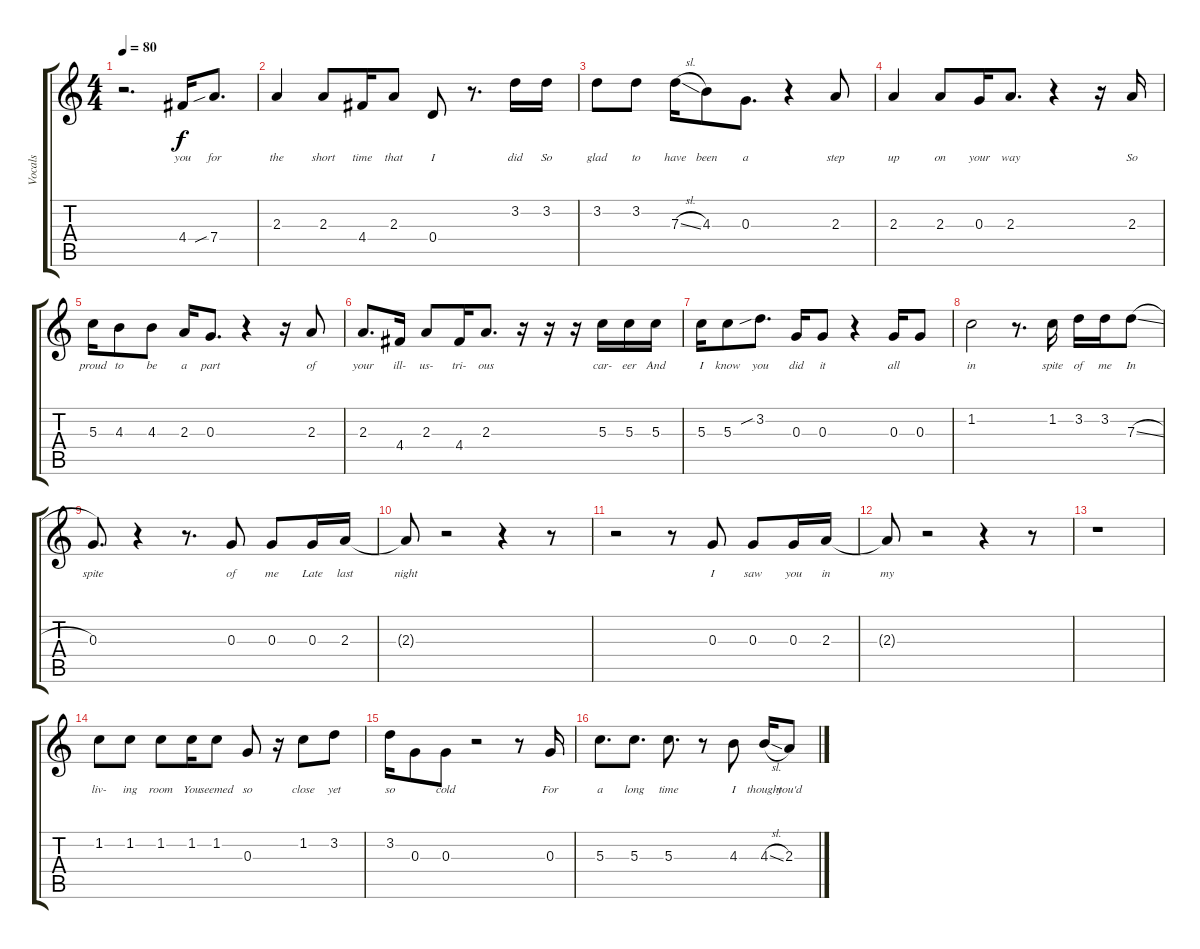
\track ("Vocals" "Vocals") {instrument overdrivenguitar}
\staff {score tabs}
\tuning (E4 B3 G3 D3 A2 E2) {hide}
\ts (4 4)
\tempo 80
\clef g2
\ks c
r.2{d dy f} 4.4.16{lyrics (0 "you") lyrics (1 "") lyrics (2 "") lyrics (3 "") lyrics (4 "")} 7.4{sib}.8{d lyrics (0 "for") lyrics (1 "") lyrics (2 "") lyrics (3 "") lyrics (4 "")} |
2.3.4{lyrics (0 "the") lyrics (1 "") lyrics (2 "") lyrics (3 "") lyrics (4 "")} 2.3.8{lyrics (0 "short") lyrics (1 "") lyrics (2 "") lyrics (3 "") lyrics (4 "")} 4.4.16{lyrics (0 "time") lyrics (1 "") lyrics (2 "") lyrics (3 "") lyrics (4 "")} 2.3.8{lyrics (0 "that") lyrics (1 "") lyrics (2 "") lyrics (3 "") lyrics (4 "")} 0.4.8{lyrics (0 "I") lyrics (1 "") lyrics (2 "") lyrics (3 "") lyrics (4 "")} r.8{d} 3.2.16{lyrics (0 "did") lyrics (1 "") lyrics (2 "") lyrics (3 "") lyrics (4 "")} 3.2.16{lyrics (0 "So") lyrics (1 "") lyrics (2 "") lyrics (3 "") lyrics (4 "")} |
3.2.8{lyrics (0 "glad") lyrics (1 "") lyrics (2 "") lyrics (3 "") lyrics (4 "")} 3.2.8{lyrics (0 "to") lyrics (1 "") lyrics (2 "") lyrics (3 "") lyrics (4 "")} 7.3{sl}.16{lyrics (0 "have") lyrics (1 "") lyrics (2 "") lyrics (3 "") lyrics (4 "")} 4.3.8{lyrics (0 "been") lyrics (1 "") lyrics (2 "") lyrics (3 "") lyrics (4 "")} 0.3.8{d lyrics (0 "a") lyrics (1 "") lyrics (2 "") lyrics (3 "") lyrics (4 "")} r.4 2.3.8{lyrics (0 "step") lyrics (1 "") lyrics (2 "") lyrics (3 "") lyrics (4 "")} |
2.3.4{lyrics (0 "up") lyrics (1 "") lyrics (2 "") lyrics (3 "") lyrics (4 "")} 2.3.8{lyrics (0 "on") lyrics (1 "") lyrics (2 "") lyrics (3 "") lyrics (4 "")} 0.3.16{lyrics (0 "your") lyrics (1 "") lyrics (2 "") lyrics (3 "") lyrics (4 "")} 2.3.8{d lyrics (0 "way") lyrics (1 "") lyrics (2 "") lyrics (3 "") lyrics (4 "")} r.4 r.16 2.3.16{lyrics (0 "So") lyrics (1 "") lyrics (2 "") lyrics (3 "") lyrics (4 "")} |
5.3.16{lyrics (0 "proud") lyrics (1 "") lyrics (2 "") lyrics (3 "") lyrics (4 "")} 4.3.8{lyrics (0 "to") lyrics (1 "") lyrics (2 "") lyrics (3 "") lyrics (4 "")} 4.3.8{lyrics (0 "be") lyrics (1 "") lyrics (2 "") lyrics (3 "") lyrics (4 "")} 2.3.16{lyrics (0 "a") lyrics (1 "") lyrics (2 "") lyrics (3 "") lyrics (4 "")} 0.3.8{d lyrics (0 "part") lyrics (1 "") lyrics (2 "") lyrics (3 "") lyrics (4 "")} r.4 r.16 2.3.8{lyrics (0 "of") lyrics (1 "") lyrics (2 "") lyrics (3 "") lyrics (4 "")} |
2.3.8{d lyrics (0 "your") lyrics (1 "") lyrics (2 "") lyrics (3 "") lyrics (4 "")} 4.4.16{lyrics (0 "ill-") lyrics (1 "") lyrics (2 "") lyrics (3 "") lyrics (4 "")} 2.3.8{lyrics (0 "us-") lyrics (1 "") lyrics (2 "") lyrics (3 "") lyrics (4 "")} 4.4.16{lyrics (0 "tri-") lyrics (1 "") lyrics (2 "") lyrics (3 "") lyrics (4 "")} 2.3.8{d lyrics (0 "ous") lyrics (1 "") lyrics (2 "") lyrics (3 "") lyrics (4 "")} r.16 r.16 r.16 5.3.16{lyrics (0 "car-") lyrics (1 "") lyrics (2 "") lyrics (3 "") lyrics (4 "")} 5.3.16{lyrics (0 "eer") lyrics (1 "") lyrics (2 "") lyrics (3 "") lyrics (4 "")} 5.3.16{lyrics (0 "And") lyrics (1 "") lyrics (2 "") lyrics (3 "") lyrics (4 "")} |
5.3.16{lyrics (0 "I") lyrics (1 "") lyrics (2 "") lyrics (3 "") lyrics (4 "")} 5.3.8{lyrics (0 "know") lyrics (1 "") lyrics (2 "") lyrics (3 "") lyrics (4 "")} 3.2{sib}.8{d lyrics (0 "you") lyrics (1 "") lyrics (2 "") lyrics (3 "") lyrics (4 "")} 0.3.16{lyrics (0 "did") lyrics (1 "") lyrics (2 "") lyrics (3 "") lyrics (4 "")} 0.3.8{lyrics (0 "it") lyrics (1 "") lyrics (2 "") lyrics (3 "") lyrics (4 "")} r.4 0.3.16{lyrics (0 "all") lyrics (1 "") lyrics (2 "") lyrics (3 "") lyrics (4 "")} 0.3.8{lyrics (0 "") lyrics (1 "") lyrics (2 "") lyrics (3 "") lyrics (4 "")} |
1.2.2{lyrics (0 "in") lyrics (1 "") lyrics (2 "") lyrics (3 "") lyrics (4 "")} r.8{d} 1.2.16{lyrics (0 "spite") lyrics (1 "") lyrics (2 "") lyrics (3 "") lyrics (4 "")} 3.2.16{lyrics (0 "of") lyrics (1 "") lyrics (2 "") lyrics (3 "") lyrics (4 "")} 3.2.16{lyrics (0 "me") lyrics (1 "") lyrics (2 "") lyrics (3 "") lyrics (4 "")} 7.3{sl}.8{lyrics (0 "In") lyrics (1 "") lyrics (2 "") lyrics (3 "") lyrics (4 "")} |
0.3.8{d lyrics (0 "spite") lyrics (1 "") lyrics (2 "") lyrics (3 "") lyrics (4 "")} r.4 r.8{d} 0.3.8{lyrics (0 "of") lyrics (1 "") lyrics (2 "") lyrics (3 "") lyrics (4 "")} 0.3.8{lyrics (0 "me") lyrics (1 "") lyrics (2 "") lyrics (3 "") lyrics (4 "")} 0.3.16{lyrics (0 "Late") lyrics (1 "") lyrics (2 "") lyrics (3 "") lyrics (4 "")} 2.3.16{lyrics (0 "last") lyrics (1 "") lyrics (2 "") lyrics (3 "") lyrics (4 "")} |
2.3{t}.8{lyrics (0 "night") lyrics (1 "") lyrics (2 "") lyrics (3 "") lyrics (4 "")} r.2 r.4 r.8 |
r.2 r.8 0.3.8{lyrics (0 "I") lyrics (1 "") lyrics (2 "") lyrics (3 "") lyrics (4 "")} 0.3.8{lyrics (0 "saw") lyrics (1 "") lyrics (2 "") lyrics (3 "") lyrics (4 "")} 0.3.16{lyrics (0 "you") lyrics (1 "") lyrics (2 "") lyrics (3 "") lyrics (4 "")} 2.3.16{lyrics (0 "in") lyrics (1 "") lyrics (2 "") lyrics (3 "") lyrics (4 "")} |
2.3{t}.8{lyrics (0 "my") lyrics (1 "") lyrics (2 "") lyrics (3 "") lyrics (4 "")} r.2 r.4 r.8 |
r.1 |
1.2.8{lyrics (0 "liv-") lyrics (1 "") lyrics (2 "") lyrics (3 "") lyrics (4 "")} 1.2.8{lyrics (0 "ing") lyrics (1 "") lyrics (2 "") lyrics (3 "") lyrics (4 "")} 1.2.8{lyrics (0 "room") lyrics (1 "") lyrics (2 "") lyrics (3 "") lyrics (4 "")} 1.2.16{lyrics (0 "You") lyrics (1 "") lyrics (2 "") lyrics (3 "") lyrics (4 "")} 1.2.8{lyrics (0 "seemed") lyrics (1 "") lyrics (2 "") lyrics (3 "") lyrics (4 "")} 0.3.8{lyrics (0 "so") lyrics (1 "") lyrics (2 "") lyrics (3 "") lyrics (4 "")} r.16 1.2.8{lyrics (0 "close") lyrics (1 "") lyrics (2 "") lyrics (3 "") lyrics (4 "")} 3.2.8{lyrics (0 "yet") lyrics (1 "") lyrics (2 "") lyrics (3 "") lyrics (4 "")} |
3.2.16{lyrics (0 "so") lyrics (1 "") lyrics (2 "") lyrics (3 "") lyrics (4 "")} 0.3.8{lyrics (0 "") lyrics (1 "") lyrics (2 "") lyrics (3 "") lyrics (4 "")} 0.3.8{lyrics (0 "cold") lyrics (1 "") lyrics (2 "") lyrics (3 "") lyrics (4 "")} r.2 r.8 0.3.16{lyrics (0 "For") lyrics (1 "") lyrics (2 "") lyrics (3 "") lyrics (4 "")} |
5.3.8{d lyrics (0 "a") lyrics (1 "") lyrics (2 "") lyrics (3 "") lyrics (4 "")} 5.3.8{d lyrics (0 "long") lyrics (1 "") lyrics (2 "") lyrics (3 "") lyrics (4 "")} 5.3.8{d lyrics (0 "time") lyrics (1 "") lyrics (2 "") lyrics (3 "") lyrics (4 "")} r.8 4.3.8{lyrics (0 "I") lyrics (1 "") lyrics (2 "") lyrics (3 "") lyrics (4 "")} 4.3{sl}.16{lyrics (0 "thought") lyrics (1 "") lyrics (2 "") lyrics (3 "") lyrics (4 "")} 2.3.8{lyrics (0 "you'd") lyrics (1 "") lyrics (2 "") lyrics (3 "") lyrics (4 "")}
